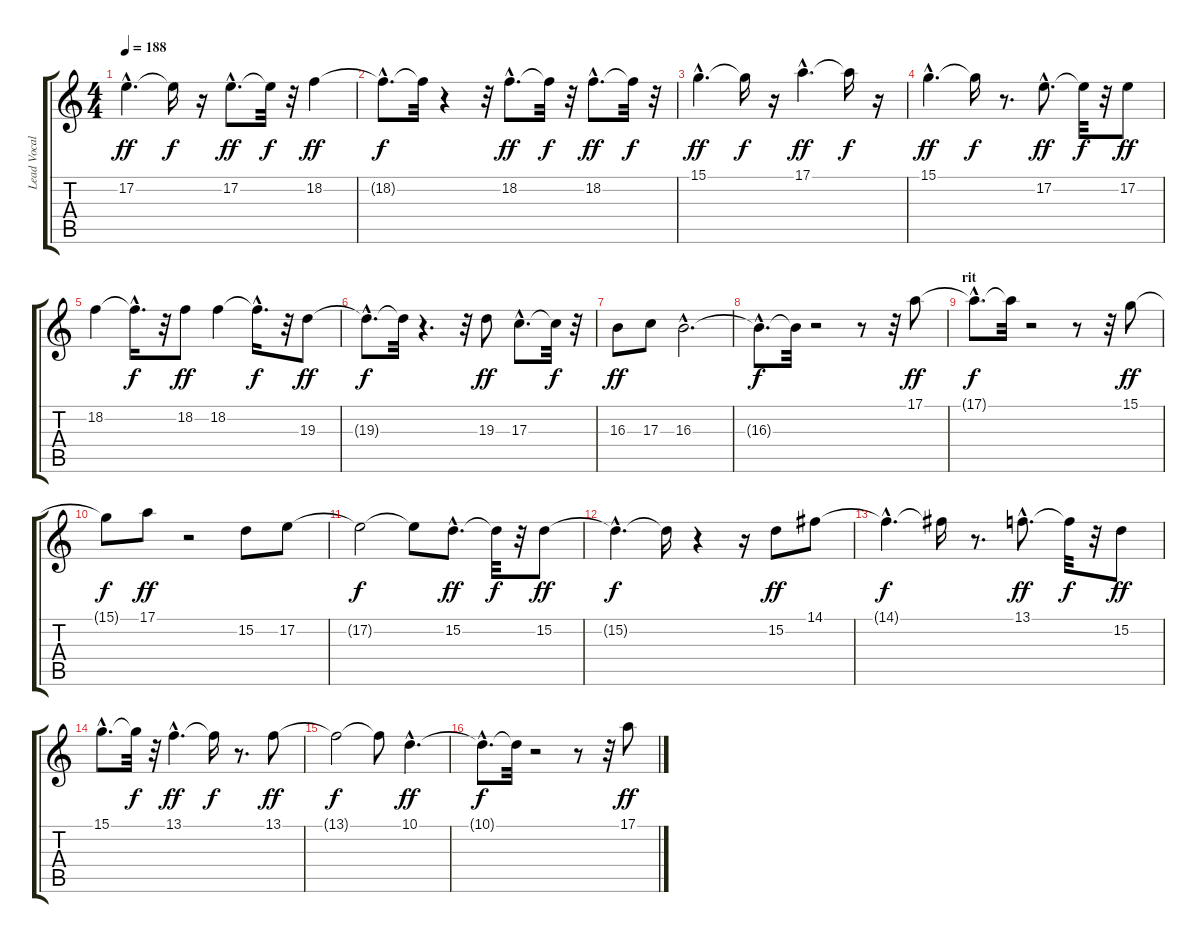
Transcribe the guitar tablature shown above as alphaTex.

\track ("Lead Vocals (Bruce)" "Lead Vocal") {instrument choiraahs}
\staff {score tabs}
\tuning (E4 B3 G3 D3 A2 E2) {hide}
\ts (4 4)
\tempo 188
\clef g2
\ks c
17.2{hac}.4{d dy ff} 17.2{t}.16{dy f} r.16 17.2{hac}.8{d dy ff} 17.2{t}.32{dy f} r.32 18.2.4{dy ff} |
18.2{hac t}.8{d dy f} 18.2{t}.32 r.4 r.32 18.2{hac}.8{d dy ff} 18.2{t}.32{dy f} r.32 18.2{hac}.8{d dy ff} 18.2{t}.32{dy f} r.32 |
15.1{hac}.4{d dy ff} 15.1{t}.16{dy f} r.16 17.1{hac}.4{d dy ff} 17.1{t}.16{dy f} r.16 |
15.1{hac}.4{d dy ff} 15.1{t}.16{dy f} r.8{d} 17.2{hac}.8{d dy ff} 17.2{t}.32{dy f} r.32 17.2.8{dy ff} |
18.2.4 18.2{hac t}.16{d dy f} r.32 18.2.8{dy ff} 18.2.4 18.2{hac t}.16{d dy f} r.32 19.3.8{dy ff} |
19.3{hac t}.8{d dy f} 19.3{t}.32 r.4{d} r.32 19.3.8{dy ff} 17.3{hac}.8{d} 17.3{t}.32{dy f} r.32 |
16.3.8{dy ff} 17.3.8 16.3{hac}.2{d} |
16.3{hac t}.8{d dy f} 16.3{t}.32 r.2 r.8 r.32 17.1.8{dy ff} |
\section ("" "rit")
17.1{hac t}.8{d dy f} 17.1{t}.32 r.2 r.8 r.32 15.1.8{dy ff} |
15.1{t}.8{dy f} 17.1.8{dy ff} r.2 15.2.8 17.2.8 |
17.2{t}.2{dy f} 17.2{t}.8 15.2{hac}.8{d dy ff} 15.2{t}.32{dy f} r.32 15.2.8{dy ff} |
15.2{hac t}.4{d dy f} 15.2{t}.16 r.4 r.16 15.2.8{dy ff} 14.1.8 |
14.1{hac t}.4{d dy f} 14.1{t}.16 r.8{d} 13.1{hac}.8{d dy ff} 13.1{t}.32{dy f} r.32 15.2.8{dy ff} |
15.1{hac}.8{d} 15.1{t}.32{dy f} r.32 13.1{hac}.4{d dy ff} 13.1{t}.16{dy f} r.8{d} 13.1.8{dy ff} |
13.1{t}.2{dy f} 13.1{t}.8 10.1{hac}.4{d dy ff} |
10.1{hac t}.8{d dy f} 10.1{t}.32 r.2 r.8 r.32 17.1.8{dy ff}
